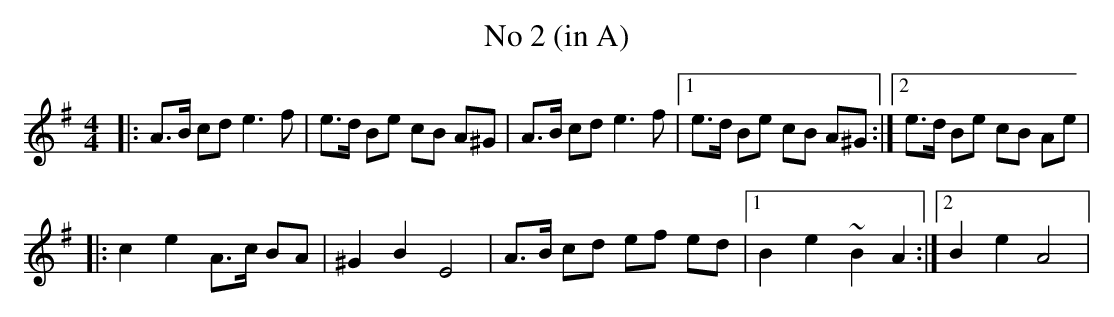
X:1
T:No 2 (in A)
L:1/8
M:4/4
K:E minor
|:A>B cd e3 f|e>d Be cB A^G|A>B cd e3 f|1e>d Be cB A^G:|2e>d Be cB Ae|
|:c2e2A>c BA|^G2 B2 E4|A>B cd ef ed|1B2e2~B2A2:|2B2e2A4|
